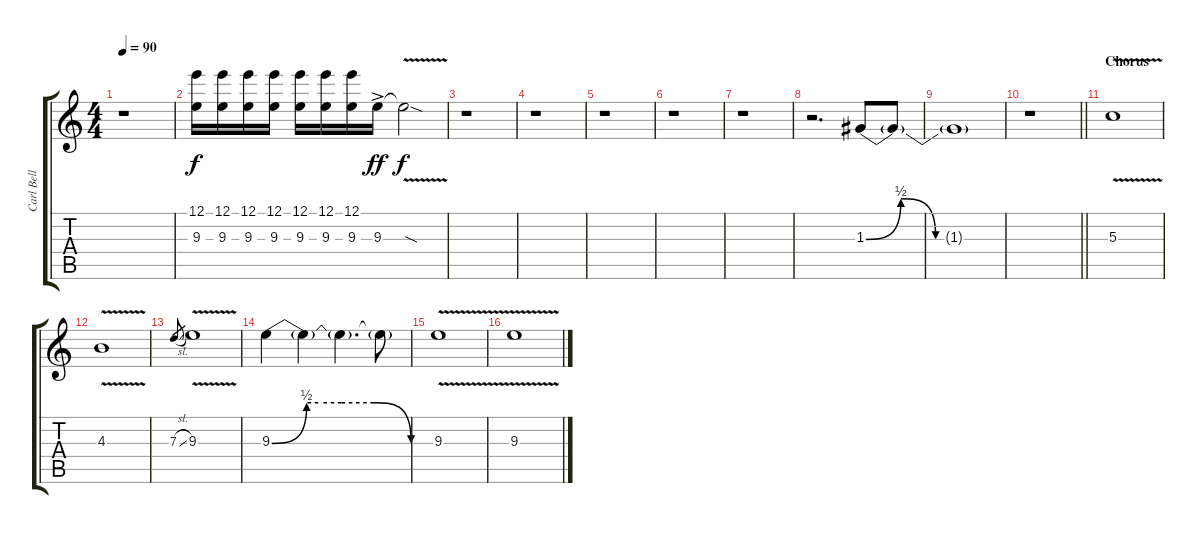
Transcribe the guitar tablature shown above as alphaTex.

\track ("Carl Bell (Lead Guitar)" "Carl Bell ") {instrument distortionguitar}
\staff {score tabs}
\tuning (E4 B3 G3 D3 A2 E2) {hide}
\ts (4 4)
\tempo 90
\clef g2
\ks c
r.1{dy f} |
(12.1 9.3).16 (12.1 9.3).16 (12.1 9.3).16 (12.1 9.3).16 (12.1 9.3).16 (12.1 9.3).16 (12.1 9.3).16 9.3{ac}.16{dy ff} 9.3{v sod t}.2{dy f} |
r.1 |
r.1 |
r.1 |
r.1 |
r.1 |
r.2{d} 1.3{be (custom 0 0 15 2 30 0 60 0)}.8{instrument electricguitarclean} 1.3{t}.8 |
1.3{t}.1 |
\barLineRight lightlight
r.1 |
\section ("" "Chorus")
5.3{v}.1{instrument distortionguitar} |
4.3{v}.1 |
7.3{sl}.8{gr} 9.3{v}.1 |
9.3{be (custom 0 0 15 2 20 2 30 2 44 2 60 0)}.4 9.3{t}.4 9.3{t}.4{d} 9.3{t}.8 |
9.3{v}.1 |
9.3{v}.1
